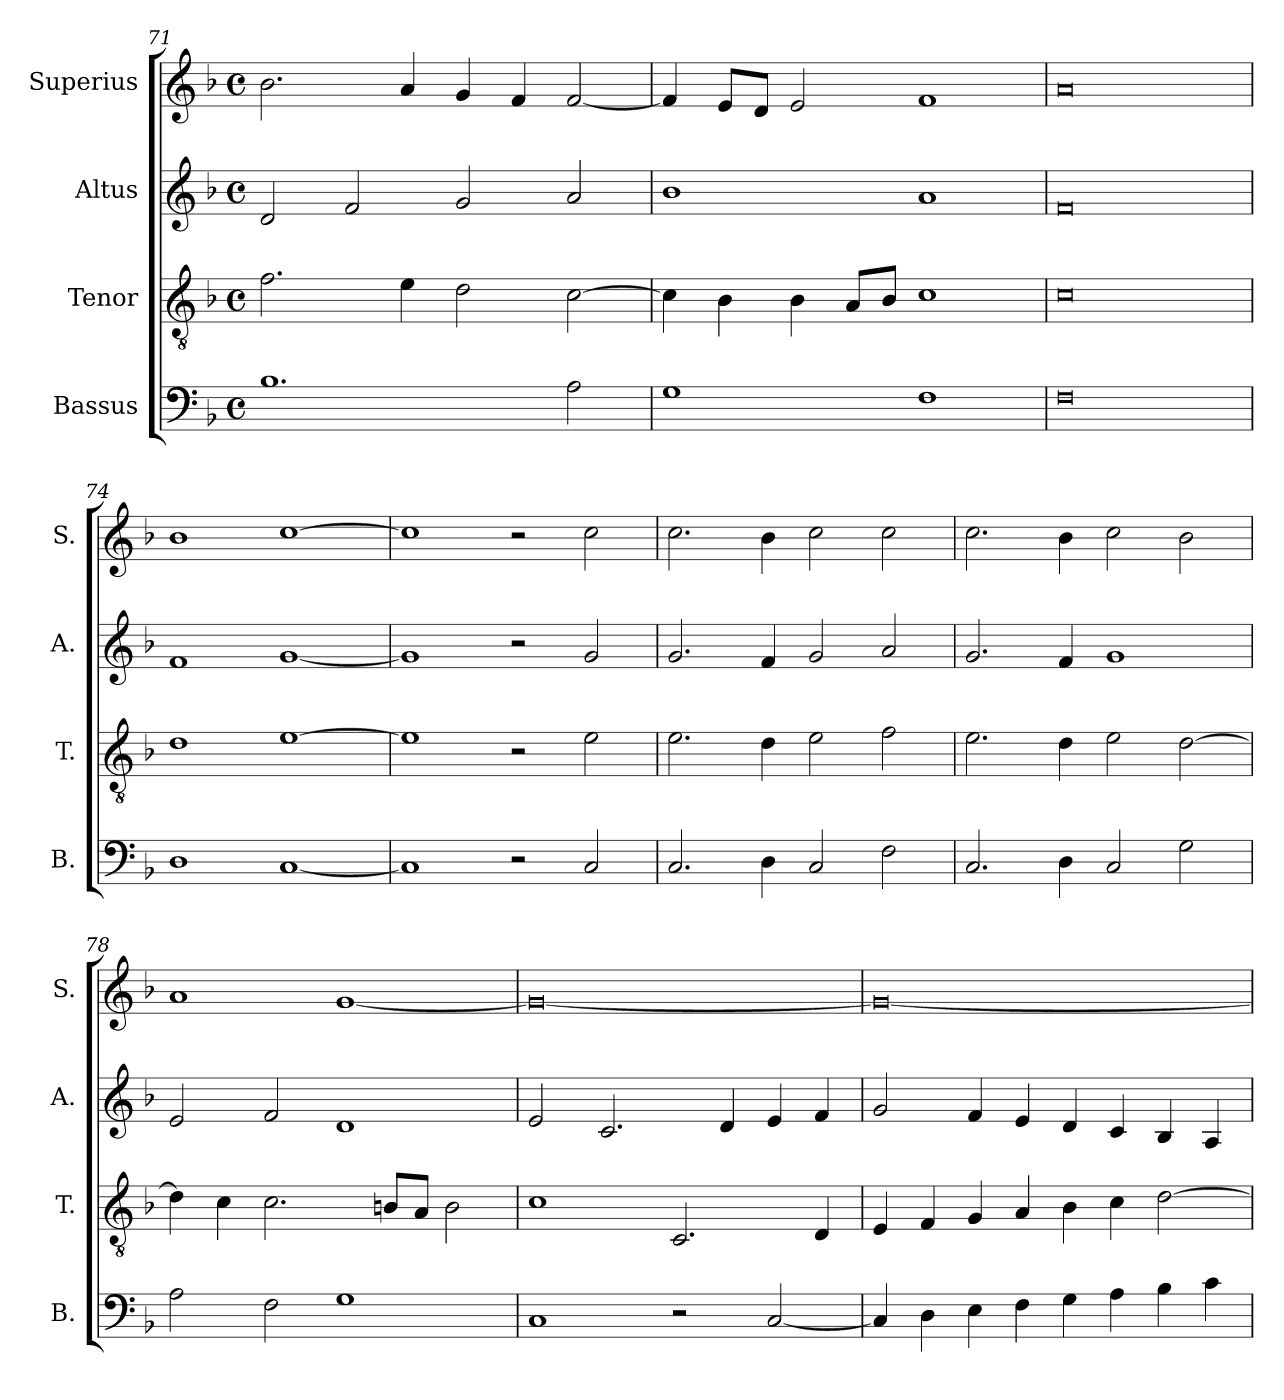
**kern	**kern	**kern	**kern
*part4	*part3	*part2	*part1
*staff4	*staff3	*staff2	*staff1
*I"Bassus	*I"Tenor	*I"Altus	*I"Superius
*I'B.	*I'T.	*I'A.	*I'S.
!!LO:LB:g=z
*clefF4	*clefGv2	*clefG2	*clefG2
*	*ITrd7c12	*	*
*k[b-]	*k[b-]	*k[b-]	*k[b-]
*F:	*F:	*F:	*F:
*M4/4	*M4/4	*M4/4	*M4/4
*met(c)	*met(c)	*met(c)	*met(c)
=71	=71	=71	=71
1.B-i	2.Fi\	2di/	2.b-i\
.	.	2fi/	.
.	4Ei\	.	4ai/
.	2Di\	2gi/	4gi/
.	.	.	4fi/
2Ai\	[>2Ci\	2ai/	[<2fi/
=72	=72	=72	=72
1Gi	4Ci\]	1b-i	4fi/]
.	4BB-i\	.	8ei/L
.	.	.	8di/J
.	4BB-i\	.	2ei/
.	8AAi/L	.	.
.	8BB-i/J	.	.
1Fi	1Ci	1ai	1fi
=73	=73	=73	=73
0Fi	0Ci	0fi	0ai
=74	=74	=74	=74
1Di	1Di	1fi	1b-i
[<1Ci	[>1Ei	[<1gi	[>1cci
=75	=75	=75	=75
1Ci]	1Ei]	1gi]	1cci]
2r	2r	2r	2r
2Ci/	2Ei\	2gi/	2cci\
=76	=76	=76	=76
2.Ci/	2.Ei\	2.gi/	2.cci\
4Di\	4Di\	4fi/	4b-i\
2Ci/	2Ei\	2gi/	2cci\
2Fi\	2Fi\	2ai/	2cci\
!!LO:PB:g=z
=77	=77	=77	=77
2.Ci/	2.Ei\	2.gi/	2.cci\
4Di\	4Di\	4fi/	4b-i\
2Ci/	2Ei\	1gi	2cci\
2Gi\	[>2Di\	.	2b-i\
=78	=78	=78	=78
2Ai\	4Di\]	2ei/	1ai
.	4Ci\	.	.
2Fi\	2.Ci\	2fi/	.
1Gi	.	1di	[<1gi
.	8BBni/L	.	.
.	8AAi/J	.	.
.	2BBi\	.	.
=79	=79	=79	=79
1Ci	1Ci	2ei/	0gi_<
.	.	2.ci/	.
2r	2.CCi/	.	.
.	.	4di/	.
[<2Ci/	.	4ei/	.
.	4DDi/	4fi/	.
=80	=80	=80	=80
4Ci/]	4EEi/	2gi/	0gi_<
4Di\	4FFi/	.	.
4Ei\	4GGi/	4fi/	.
4Fi\	4AAi/	4ei/	.
4Gi\	4BB-i\	4di/	.
4Ai\	4Ci\	4ci/	.
4B-i\	[>2Di\	4B-i/	.
4ci\	.	4Ai/	.
=	=	=	=
*-	*-	*-	*-
